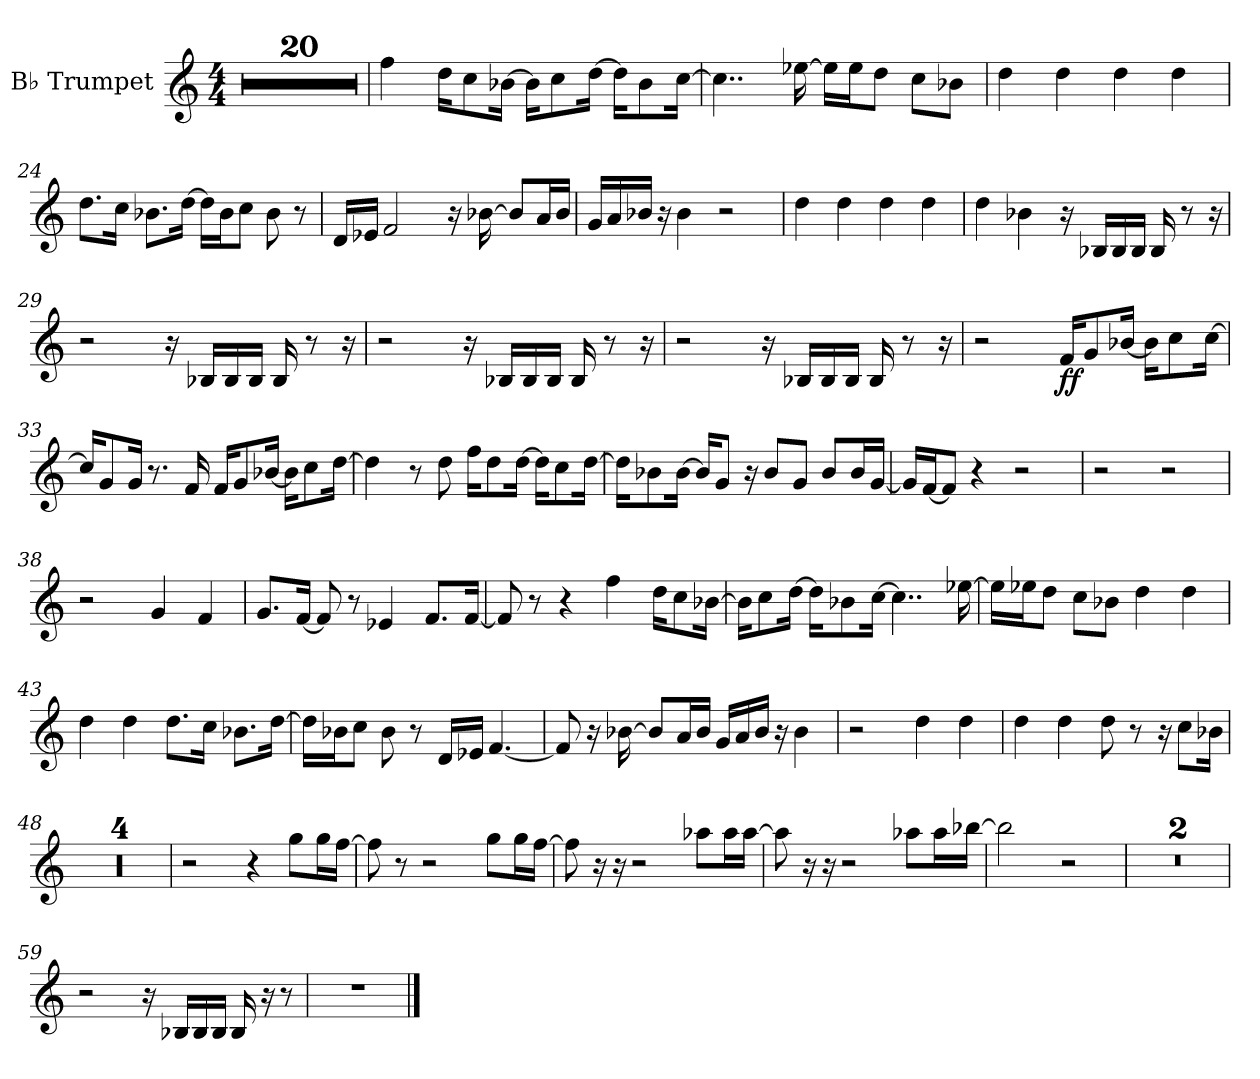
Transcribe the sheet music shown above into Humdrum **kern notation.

**kern	**dynam
*part1	*part1
*staff1	*staff1
*I"B♭ Trumpet	*
*I'B♭ Tpt.	*
*clefG2	*
*ITrd1c2	*
*k[b-e-]	*
*M4/4	*
=1	=1
1r	.
=2	=2
1r	.
=3	=3
1r	.
=4	=4
1r	.
=5	=5
1r	.
=6	=6
1r	.
=7	=7
1r	.
=8	=8
1r	.
=9	=9
1r	.
=10	=10
1r	.
=11	=11
1r	.
=12	=12
1r	.
=13	=13
1r	.
=14	=14
1r	.
=15	=15
1r	.
=16	=16
*k[b-e-]	*
1r	.
=17	=17
1r	.
=18	=18
1r	.
!!LO:LB:g=z
=19	=19
1r	.
=20	=20
1r	.
=21	=21
4ee-\	.
16cc\KL	.
8b-\	.
[16a-X\Jk	.
16a-\KL]	.
8b-\	.
[16cc\Jk	.
16cc\KL]	.
8a-\	.
[16b-\Jk	.
=22	=22
4..b-\]	.
[16dd-X\	.
16dd-\LL]	.
16dd-\J	.
8cc\J	.
8b-\L	.
8a-X\J	.
=23	=23
4cc\	.
4cc\	.
4cc\	.
4cc\	.
=24	=24
8.cc\L	.
16b-\Jk	.
8.a-X\L	.
[16cc\Jk	.
16cc\LL]	.
16a-\J	.
8b-\J	.
8a-\	.
8r	.
!!LO:LB:g=z
=25	=25
16c/LL	.
16d-X/JJ	.
2e-/	.
16r	.
[16a-X\	.
8a-/L]	.
16g/L	.
16a-/JJ	.
=26	=26
16f/LL	.
16g/	.
16a-X/JJ	.
16r	.
4a-\	.
2r	.
=27	=27
4cc\	.
4cc\	.
4cc\	.
4cc\	.
=28	=28
4cc\	.
4a-X\	.
16r	.
16A-X/LL	.
16A-/	.
16A-/JJ	.
16A-/	.
8r	.
16r	.
=29	=29
2r	.
16r	.
16A-X/LL	.
16A-/	.
16A-/JJ	.
16A-/	.
8r	.
16r	.
!!LO:LB:g=z
=30	=30
2r	.
16r	.
16A-X/LL	.
16A-/	.
16A-/JJ	.
16A-/	.
8r	.
16r	.
=31	=31
2r	.
16r	.
16A-X/LL	.
16A-/	.
16A-/JJ	.
16A-/	.
8r	.
16r	.
=32	=32
2r	.
!	!LO:DY:b
!	!LO:DY:n=1:b
16e-/KL	f f
8f/	.
[16a-X/Jk	.
16a-\KL]	.
8b-\	.
[16b-\Jk	.
=33	=33
16b-/KL]	.
8f/	.
16f/Jk	.
8.r	.
16e-/	.
16e-/KL	.
8f/	.
[16a-X/Jk	.
16a-\KL]	.
8b-\	.
[16cc\Jk	.
!!LO:LB:g=z
=34	=34
4cc\]	.
8r	.
8cc\	.
16ee-\KL	.
8cc\	.
[16cc\Jk	.
16cc\KL]	.
8b-\	.
[16cc\Jk	.
=35	=35
16cc\KL]	.
8a-X\	.
[16a-\Jk	.
16a-/KL]	.
8f/J	.
16r	.
8a-/L	.
8f/J	.
8a-/L	.
16a-/L	.
[16f/JJ	.
=36	=36
16f/LL]	.
[16e-/J	.
8e-/J]	.
4r	.
2r	.
=37	=37
2r	.
2r	.
=38	=38
2r	.
4f/	.
4e-/	.
=39	=39
8.f/L	.
[16e-/Jk	.
8e-/]	.
8r	.
4d-X/	.
8.e-/L	.
[16e-/Jk	.
!!LO:LB:g=z
=40	=40
8e-/]	.
8r	.
4r	.
4ee-\	.
16cc\KL	.
8b-\	.
[16a-X\Jk	.
=41	=41
16a-\KL]	.
8b-\	.
[16cc\Jk	.
16cc\KL]	.
8a-X\	.
[16b-\Jk	.
4..b-\]	.
[16dd-X\	.
=42	=42
16dd-\LL]	.
16dd-X\J	.
8cc\J	.
8b-\L	.
8a-X\J	.
4cc\	.
4cc\	.
=43	=43
4cc\	.
4cc\	.
8.cc\L	.
16b-\Jk	.
8.a-X\L	.
[16cc\Jk	.
=44	=44
16cc\LL]	.
16a-X\J	.
8b-\J	.
8a-\	.
8r	.
16c/LL	.
16d-X/JJ	.
[4.e-/	.
!!LO:LB:g=z
=45	=45
8e-/]	.
16r	.
[16a-X\	.
8a-/L]	.
16g/L	.
16a-/JJ	.
16f/LL	.
16g/	.
16a-/JJ	.
16r	.
4a-\	.
=46	=46
2r	.
4cc\	.
4cc\	.
=47	=47
4cc\	.
4cc\	.
8cc\	.
8r	.
16r	.
8b-\L	.
16a-X\Jk	.
=48	=48
1r	.
=49	=49
1r	.
=50	=50
1r	.
=51	=51
1r	.
=52	=52
2r	.
4r	.
8ff\L	.
16ff\L	.
[16ee-\JJ	.
=53	=53
8ee-\]	.
8r	.
2r	.
8ff\L	.
16ff\L	.
[16ee-\JJ	.
!!LO:LB:g=z
=54	=54
8ee-\]	.
16r	.
16r	.
2r	.
8gg-X\L	.
16gg-\L	.
[16gg-\JJ	.
=55	=55
8gg-\]	.
16r	.
16r	.
2r	.
8gg-X\L	.
16gg-\L	.
[16aa-X\JJ	.
=56	=56
2aa-\]	.
2r	.
=57	=57
1r	.
=58	=58
1r	.
=59	=59
2r	.
16r	.
16A-X/LL	.
16A-/	.
16A-/JJ	.
16A-/	.
16r	.
8r	.
=60	=60
1r	.
==	==
*-	*-
